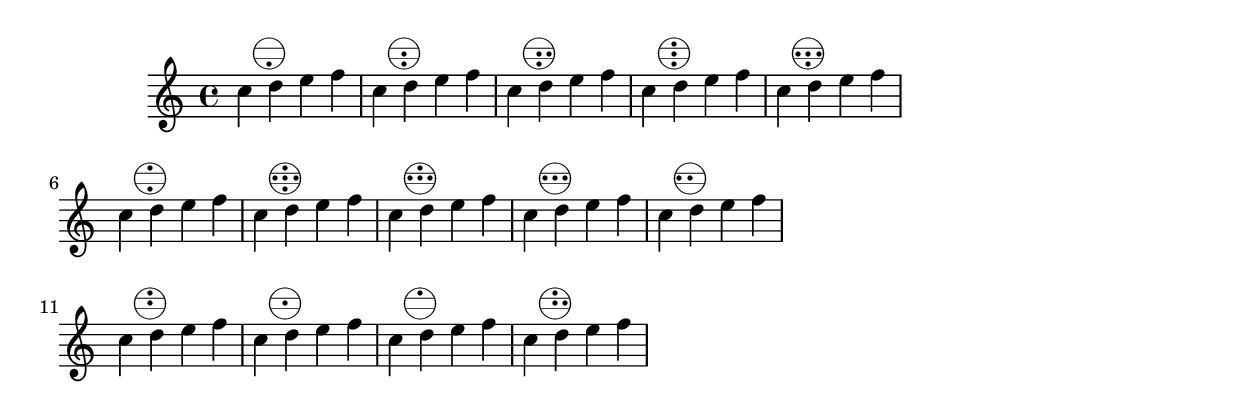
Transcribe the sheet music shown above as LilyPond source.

%% DO NOT EDIT this file manually; it is automatically
%% generated from LSR http://lsr.di.unimi.it
%% Make any changes in LSR itself, or in Documentation/snippets/new/ ,
%% and then run scripts/auxiliar/makelsr.py
%%
%% This file is in the public domain.
\version "2.18.0"

\header {
  lsrtags = "keyboards, specific-notation, symbols-and-glyphs, workaround"

  texidoc = "
This snippet has been obsoleted by predefined markup commands, see
'Accordion Registers' in the Notation Reference.  It's still useful as
a simple demonstration of how to combine symbols: the placement of the
symbols added with @code{\\markup} can be tweaked by changing the
@code{\\translate-scaled} arguments.  @code{\\translate-scaled} is used
here rather than @code{\\translate} in order to let the positioning of
the symbol parts adapt to changes of @code{font-size}.

"
  doctitle = "Accordion-discant symbols"
} % begin verbatim

discant = \markup {
  \musicglyph #"accordion.discant"
}
dot = \markup {
  \musicglyph #"accordion.dot"
}

\layout { ragged-right = ##t }

% 16 voets register
accBasson = ^\markup {
  \combine
  \discant
  \translate-scaled #'(0 . 0.5) \dot
}

% een korig 8 en 16 voets register
accBandon = ^\markup {
  \combine
    \discant
    \combine
      \translate-scaled #'(0 . 0.5) \dot
      \translate-scaled #'(0 . 1.5) \dot
}

accVCello = ^\markup {
  \combine
    \discant
    \combine
      \translate-scaled #'(0 . 0.5) \dot
      \combine
        \translate-scaled #'(0 . 1.5) \dot
        \translate-scaled #'(1 . 1.5) \dot
}

% 4-8-16 voets register
accHarmon = ^\markup {
  \combine
    \discant
    \combine
      \translate-scaled #'(0 . 0.5) \dot
      \combine
        \translate-scaled #'(0 . 1.5) \dot
        \translate-scaled #'(0 . 2.5) \dot
}

accTrombon = ^\markup {
  \combine
    \discant
    \combine
      \translate-scaled #'(0 . 0.5) \dot
      \combine
        \translate-scaled #'(0 . 1.5) \dot
        \combine
          \translate-scaled #'(1 . 1.5) \dot
          \translate-scaled #'(-1 . 1.5) \dot
}

% eenkorig 4 en 16 voets register
accOrgan = ^\markup {
  \combine
    \discant
    \combine
      \translate-scaled #'(0 . 0.5) \dot
      \translate-scaled #'(0 . 2.5) \dot
}

accMaster = ^\markup {
  \combine
    \discant
    \combine
      \translate-scaled #'(0 . 0.5) \dot
      \combine
        \translate-scaled #'(0 . 1.5) \dot
        \combine
          \translate-scaled #'(1 . 1.5) \dot
          \combine
            \translate-scaled #'(-1 . 1.5) \dot
            \translate-scaled #'(0 . 2.5) \dot
}

accAccord = ^\markup {
  \combine
    \discant
    \combine
      \translate-scaled #'(0 . 1.5) \dot
      \combine
        \translate-scaled #'(1 . 1.5) \dot
        \combine
          \translate-scaled #'(-1 . 1.5) \dot
          \translate-scaled #'(0 . 2.5) \dot
}

accMusette = ^\markup {
  \combine
    \discant
    \combine
      \translate-scaled #'(0 . 1.5) \dot
      \combine
        \translate-scaled #'(1 . 1.5) \dot
        \translate-scaled #'(-1 . 1.5) \dot
}

accCeleste = ^\markup {
  \combine
    \discant
    \combine
      \translate-scaled #'(0 . 1.5) \dot
      \translate-scaled #'(-1 . 1.5) \dot
}

accOboe = ^\markup {
  \combine
    \discant
    \combine
      \translate-scaled #'(0 . 1.5) \dot
      \translate-scaled #'(0 . 2.5) \dot
}

accClarin = ^\markup {
  \combine
    \discant
    \translate-scaled #'(0 . 1.5) \dot
}

accPiccolo = ^\markup {
    \combine
       \discant
       \translate-scaled #'(0 . 2.5) \dot
}

accViolin = ^\markup {
  \combine
    \discant
    \combine
      \translate-scaled #'(0 . 1.5) \dot
      \combine
        \translate-scaled #'(1 . 1.5) \dot
        \translate-scaled #'(0 . 2.5) \dot
}

\relative c'' {
  c4 d\accBasson e f
  c4 d\accBandon e f
  c4 d\accVCello e f
  c4 d\accHarmon e f
  c4 d\accTrombon e f
  \break
  c4 d\accOrgan e f
  c4 d\accMaster e f
  c4 d\accAccord e f
  c4 d\accMusette e f
  c4 d\accCeleste e f
  \break
  c4 d\accOboe e f
  c4 d\accClarin e f
  c4 d\accPiccolo e f
  c4 d\accViolin e f
}
